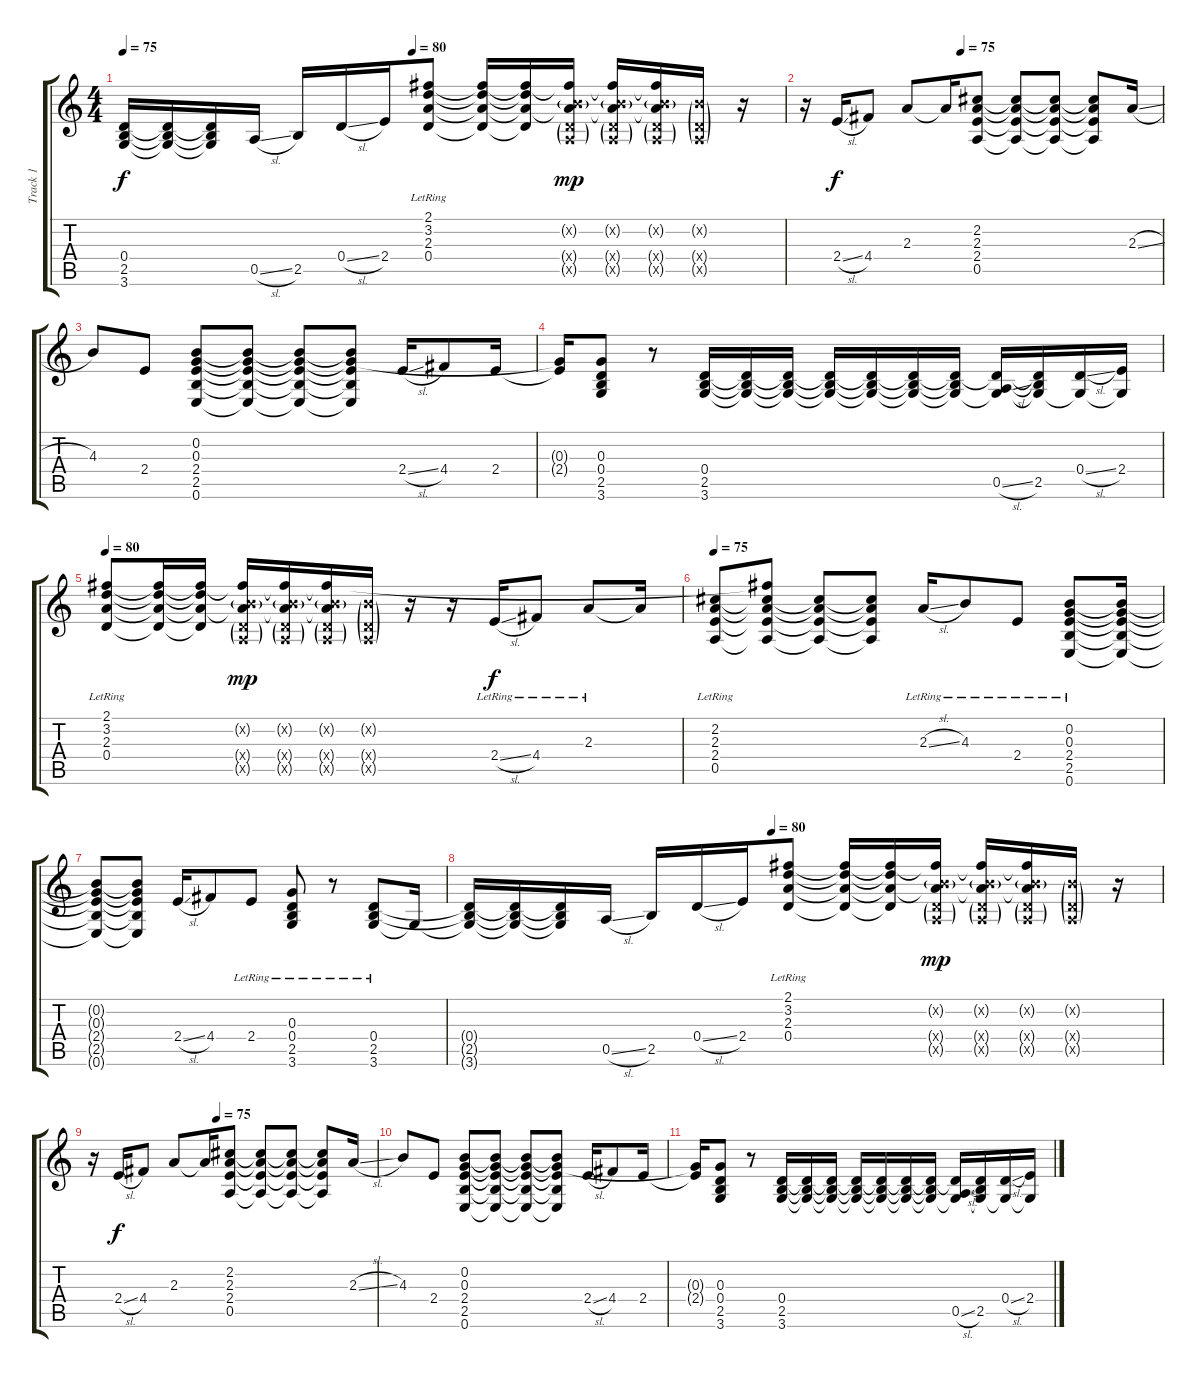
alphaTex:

\track ("Track 1" "Track 1") {instrument acousticguitarsteel}
\staff {score tabs}
\tuning (E4 B3 G3 D3 A2 E2) {hide}
\ts (4 4)
\tempo 75
\tempo (80 0.4375)
\clef g2
\ks c
(0.4{t} 2.5{t} 3.6{t}).16{dy f} (0.4{t} 2.5{t} 3.6{t}).16 (0.4{t} 2.5{t} 3.6{t}).16 0.5{sl}.16 2.5.16 0.4{sl}.16 2.4.16 (2.1{lr} 3.2{lr} 2.3{lr} 0.4{lr}).8 (2.1{t} 3.2{t} 2.3{t} 0.4{t}).16 (2.1{t} 3.2{t} 2.3{t} 0.4{t}).16 (2.1{t} 0.2{g x} 2.3{t} 0.4{g x} 0.5{g x}).16{dy mp} (2.1{t} 0.2{g x} 2.3{t} 0.4{g x} 0.5{g x}).16 (2.1{t} 0.2{g x} 2.3{t} 0.4{g x} 0.5{g x}).16 (0.2{g x} 0.4{g x} 0.5{g x}).16 r.16 |
\tempo (75 0.4375)
r.16 2.4{sl}.16{dy f} 4.4.8 2.3.8 2.3{t}.16 (2.2 2.3 2.4 0.5).8 (2.2{t} 2.3{t} 2.4{t} 0.5{t}).8 (2.2{t} 2.3{t} 2.4{t} 0.5{t}).8 (2.2{t} 2.3{t} 2.4{t} 0.5{t}).8 2.3{sl}.16 |
4.3.8 2.4.8 (0.2 0.3 2.4 2.5 0.6).8 (0.2{t} 0.3{t} 2.4{t} 2.5{t} 0.6{t}).8 (0.2{t} 0.3{t} 2.4{t} 2.5{t} 0.6{t}).8 (0.2{t} 0.3{t} 2.4{t} 2.5{t} 0.6{t}).8 2.4{sl}.16 4.4.8 2.4.16 |
(0.3{t} 2.4{t}).16 (0.3 0.4 2.5 3.6).8 r.8 (0.4 2.5 3.6).16 (0.4{t} 2.5{t} 3.6{t}).16 (0.4{t} 2.5{t} 3.6{t}).16 (0.4{t} 2.5{t} 3.6{t}).16 (0.4{t} 2.5{t} 3.6{t}).16 (0.4{t} 2.5{t} 3.6{t}).16 (0.4{t} 2.5{t} 3.6{t}).16 (0.4{t} 0.5{sl} 3.6{t}).16 (0.4{t} 2.5 3.6{t}).16 (0.4{sl} 3.6{t}).16 (2.4 3.6{t}).16 |
\tempo 80
(2.1{lr} 3.2{lr} 2.3{lr} 0.4{lr}).8 (2.1{t} 3.2{t} 2.3{t} 0.4{t}).16 (2.1{t} 3.2{t} 2.3{t} 0.4{t}).16 (2.1{t} 0.2{g x} 2.3{t} 0.4{g x} 0.5{g x}).16{dy mp} (2.1{t} 0.2{g x} 2.3{t} 0.4{g x} 0.5{g x}).16 (2.1{t} 0.2{g x} 2.3{t} 0.4{g x} 0.5{g x}).16 (0.2{g x} 0.4{g x} 0.5{g x}).16 r.16 r.16 2.4{sl lr}.16{dy f} 4.4{lr}.8 2.3{lr}.8 2.3{t}.16 |
\tempo 75
(2.2{lr} 2.3{lr} 2.4{lr} 0.5{lr}).8 (2.1{t} 2.2{t} 2.3{t} 2.4{t} 0.5{t}).8 (2.2{t} 2.3{t} 2.4{t} 0.5{t}).8 (2.2{t} 2.3{t} 2.4{t} 0.5{t}).8 2.3{sl lr}.16 4.3{lr}.8 2.4{lr}.8 (0.2{lr} 0.3{lr} 2.4{lr} 2.5{lr} 0.6{lr}).8 (0.2{t} 0.3{t} 2.4{t} 2.5{t} 0.6{t}).16 |
(0.2{t} 0.3{t} 2.4{t} 2.5{t} 0.6{t}).8 (0.2{t} 0.3{t} 2.4{t} 2.5{t} 0.6{t}).8 2.4{sl}.16 4.4.8 2.4{lr}.8 (0.3{lr} 0.4{lr} 2.5{lr} 3.6{lr}).8 r.8 (0.4 2.5 3.6{lr}).8 3.6{t}.16 |
\tempo (80 0.4375)
(0.4{t} 2.5{t} 3.6{t}).16 (0.4{t} 2.5{t} 3.6{t}).16 (0.4{t} 2.5{t} 3.6{t}).16 0.5{sl}.16 2.5.16 0.4{sl}.16 2.4.16 (2.1{lr} 3.2{lr} 2.3{lr} 0.4{lr}).8 (2.1{t} 3.2{t} 2.3{t} 0.4{t}).16 (2.1{t} 3.2{t} 2.3{t} 0.4{t}).16 (2.1{t} 0.2{g x} 2.3{t} 0.4{g x} 0.5{g x}).16{dy mp} (2.1{t} 0.2{g x} 2.3{t} 0.4{g x} 0.5{g x}).16 (2.1{t} 0.2{g x} 2.3{t} 0.4{g x} 0.5{g x}).16 (0.2{g x} 0.4{g x} 0.5{g x}).16 r.16 |
\tempo (75 0.4375)
r.16 2.4{sl}.16{dy f} 4.4.8 2.3.8 2.3{t}.16 (2.2 2.3 2.4 0.5).8 (2.2{t} 2.3{t} 2.4{t} 0.5{t}).8 (2.2{t} 2.3{t} 2.4{t} 0.5{t}).8 (2.2{t} 2.3{t} 2.4{t} 0.5{t}).8 2.3{sl}.16 |
4.3.8 2.4.8 (0.2 0.3 2.4 2.5 0.6).8 (0.2{t} 0.3{t} 2.4{t} 2.5{t} 0.6{t}).8 (0.2{t} 0.3{t} 2.4{t} 2.5{t} 0.6{t}).8 (0.2{t} 0.3{t} 2.4{t} 2.5{t} 0.6{t}).8 2.4{sl}.16 4.4.8 2.4.16 |
(0.3{t} 2.4{t}).16 (0.3 0.4 2.5 3.6).8 r.8 (0.4 2.5 3.6).16 (0.4{t} 2.5{t} 3.6{t}).16 (0.4{t} 2.5{t} 3.6{t}).16 (0.4{t} 2.5{t} 3.6{t}).16 (0.4{t} 2.5{t} 3.6{t}).16 (0.4{t} 2.5{t} 3.6{t}).16 (0.4{t} 2.5{t} 3.6{t}).16 (0.4{t} 0.5{sl} 3.6{t}).16 (0.4{t} 2.5 3.6{t}).16 (0.4{sl} 3.6{t}).16 (2.4 3.6{t}).16
